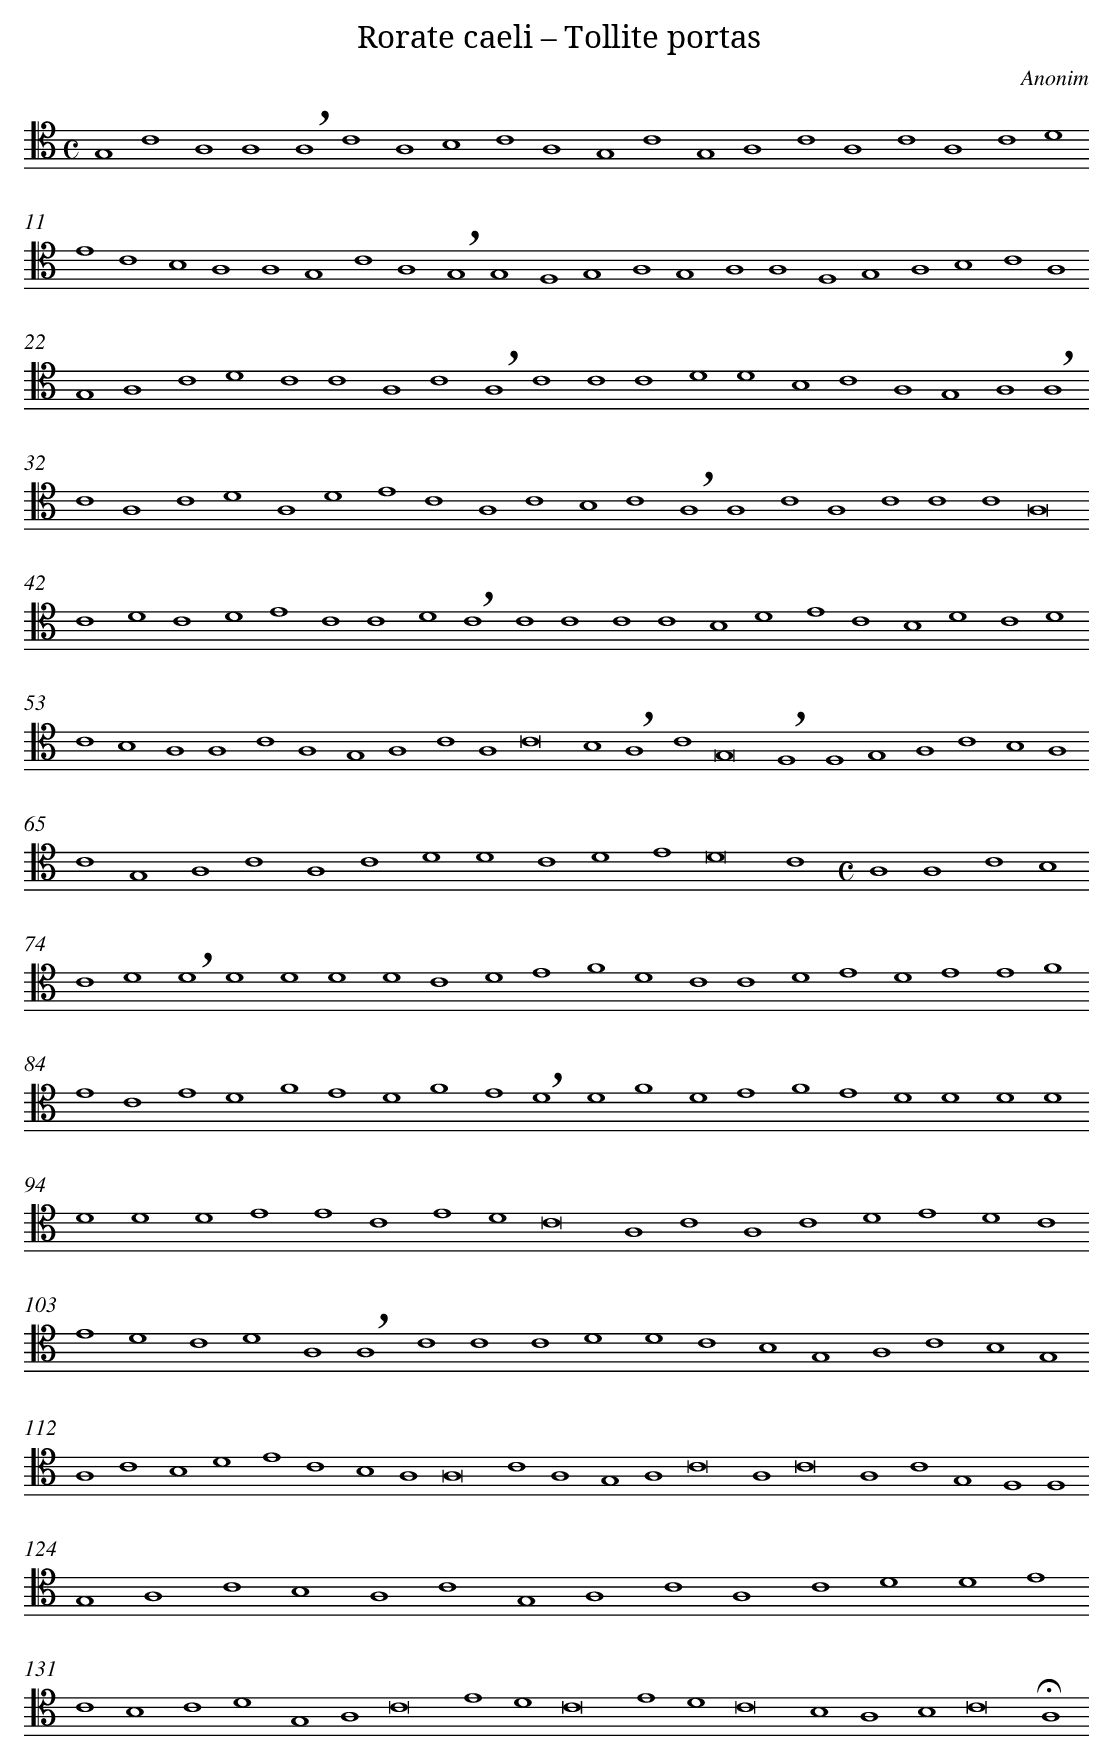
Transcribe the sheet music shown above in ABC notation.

X:1
T: Rorate caeli – Tollite portas
C: Anonim
L: 1/4
M: C
K: C clef=tenor
G,4C4 [|]
A,4A,4 [|]
!breath!A,4C4 [|]
A,4B,4 [|]
C4A,4 [|]
G,4C4 [|]
G,4A,4 [|]
C4A,4 [|]
C4A,4 [|]
C4D4 [|]
E4C4 [|]
B,4A,4 [|]
A,4G,4 [|]
C4A,4 [|]
!breath!G,4G,4 [|]
F,4G,4 [|]
A,4G,4 [|]
A,4A,4 [|]
F,4G,4 [|]
A,4B,4 [|]
C4A,4 [|]
G,4A,4 [|]
C4D4 [|]
C4C4 [|]
A,4C4 [|]
!breath!A,4C4 [|]
C4C4 [|]
D4D4 [|]
B,4C4 [|]
A,4G,4 [|]
A,4!breath!A,4 [|]
C4A,4 [|]
C4D4 [|]
A,4D4 [|]
E4C4 [|]
A,4C4 [|]
B,4C4 [|]
!breath!A,4A,4 [|]
C4A,4 [|]
C4C4 [|]
C4A,8 [|]
C4 [|]
D4C4 [|]
D4E4 [|]
C4C4 [|]
D4!breath!C4 [|]
C4C4 [|]
C4C4 [|]
B,4D4 [|]
E4C4 [|]
B,4D4 [|]
C4D4 [|]
C4B,4 [|]
A,4A,4 [|]
C4A,4 [|]
G,4A,4 [|]
C4A,4 [|]
C8 [|]
B,4!breath!A,4 [|]
C4G,8 [|]
!breath!F,4 [|]
F,4G,4 [|]
A,4C4 [|]
B,4A,4 [|]
C4G,4 [|]
A,4C4 [|]
A,4C4 [|]
D4D4 [|]
C4D4 [|]
E4D8 [|]
C4 [|]
[M:C]A,4A,4 [|]
C4B,4 [|]
C4D4 [|]
!breath!D4D4 [|]
D4D4 [|]
D4C4 [|]
D4E4 [|]
F4D4 [|]
C4C4 [|]
D4E4 [|]
D4E4 [|]
E4F4 [|]
E4C4 [|]
E4D4 [|]
F4E4 [|]
D4F4 [|]
E4!breath!D4 [|]
D4F4 [|]
D4E4 [|]
F4E4 [|]
D4D4 [|]
D4D4 [|]
D4D4 [|]
D4E4 [|]
E4C4 [|]
E4D4 [|]
C8 [|]
A,4C4 [|]
A,4C4 [|]
D4E4 [|]
D4C4 [|]
E4D4 [|]
C4D4 [|]
A,4!breath!A,4 [|]
C4C4 [|]
C4D4 [|]
D4C4 [|]
B,4G,4 [|]
A,4C4 [|]
B,4G,4 [|]
A,4C4 [|]
B,4D4 [|]
E4C4 [|]
B,4A,4 [|]
A,8 [|]
C4A,4 [|]
G,4A,4 [|]
C8 [|]
A,4C8 [|]
A,4 [|]
C4G,4 [|]
F,4F,4 [|]
G,4A,4 [|]
C4B,4 [|]
A,4C4 [|]
G,4A,4 [|]
C4A,4 [|]
C4D4 [|]
D4E4 [|]
C4B,4 [|]
C4D4 [|]
G,4A,4 [|]
C8 [|]
E4D4 [|]
C8 [|]
E4D4 [|]
C8 [|]
B,4A,4 [|]
B,4C8 [|]
!fermata!A,4 [|]
